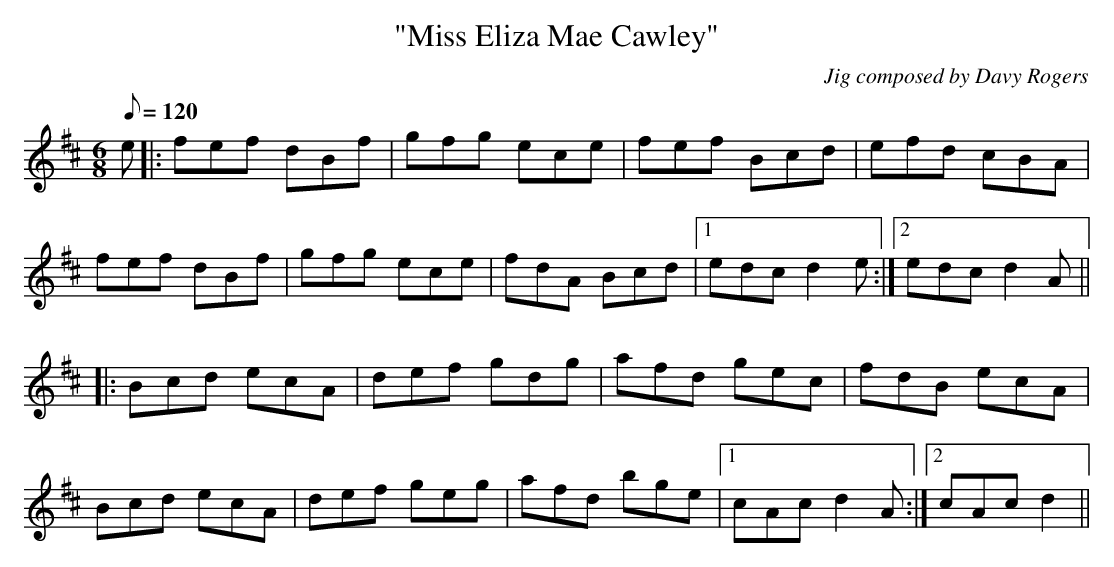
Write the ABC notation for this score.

X:1
T:"Miss Eliza Mae Cawley"
C:Jig composed by Davy Rogers
L:1/8
Q:120
K:D
M:6/8
e |: fef dBf | gfg ece | fef Bcd | efd cBA |
fef dBf | gfg ece | fdA Bcd |1 edc d2e :|2 edc d2A ||:
Bcd ecA | def gdg | afd gec | fdB ecA |
Bcd ecA | def geg | afd bge |1 cAc d2A :|2 cAc d2 ||
